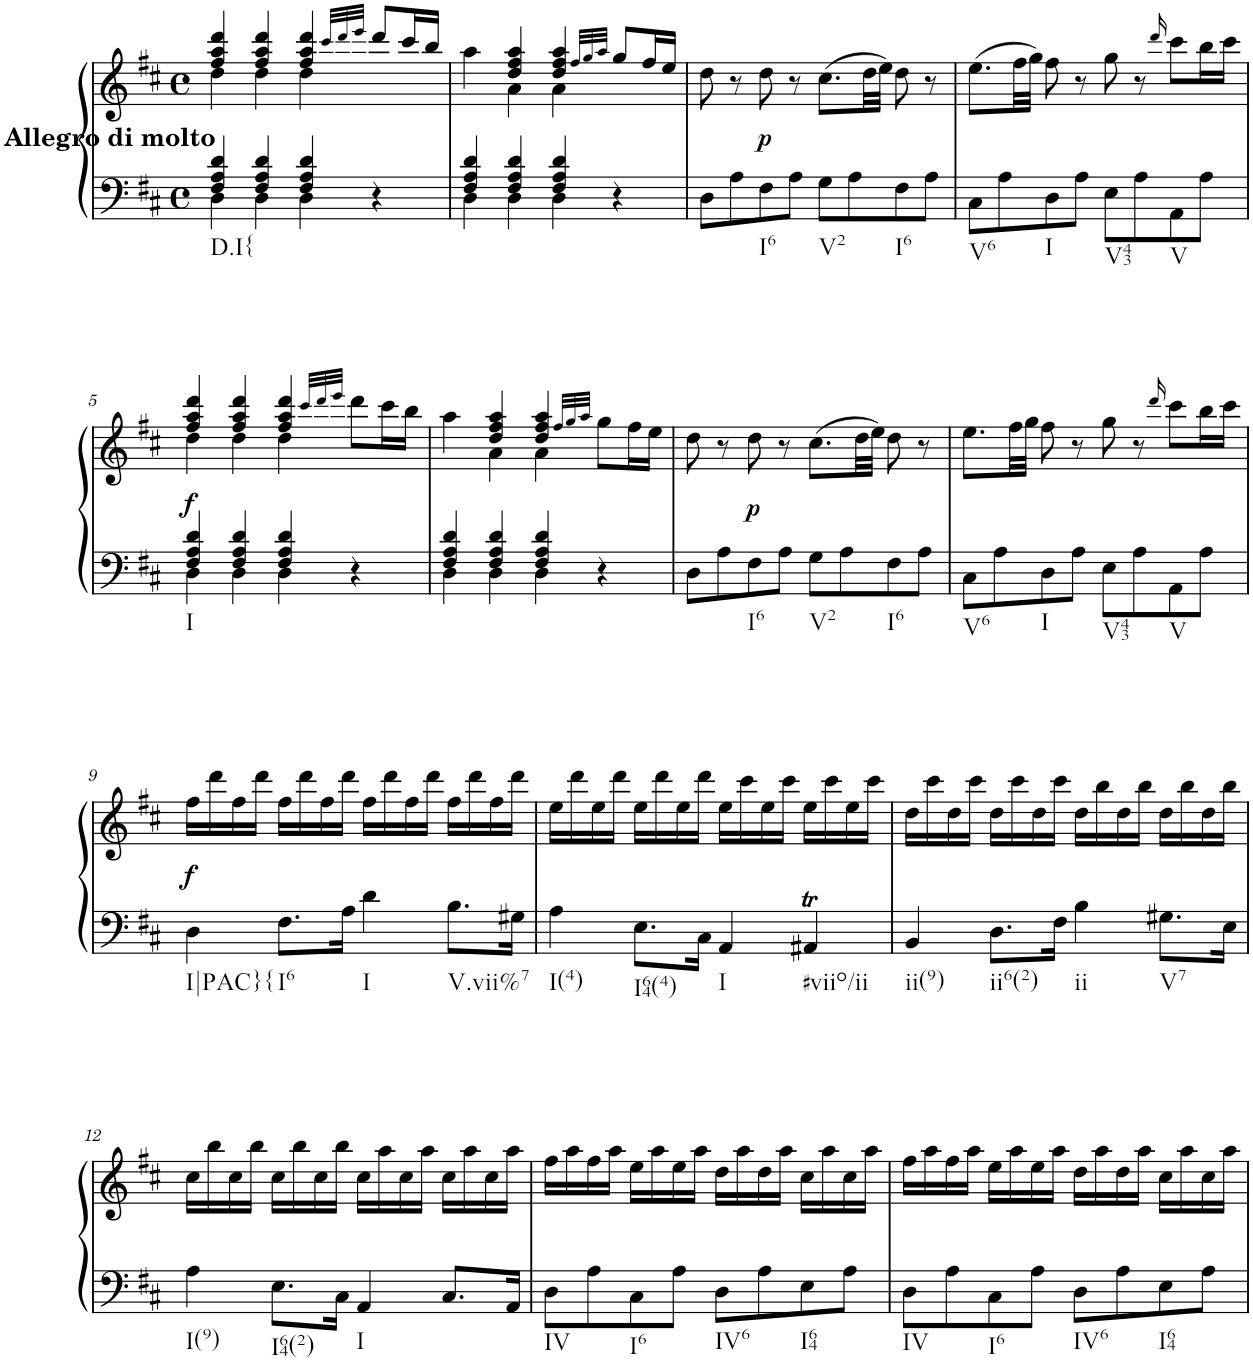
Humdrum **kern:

**kern	**kern	**dynam
*part1	*part1	*part1
*staff2	*staff1	*staff1/2
*I"Piano	*	*
*I'Pno.	*	*
*clefF4	*clefG2	*
*k[f#c#]	*k[f#c#]	*
*M4/4	*M4/4	*
*met(c)	*met(c)	*
=1	=1	=1
*^	*^	*
!	!	!LO:TX:b:B:t=Allegro di molto	!	!
!LO:TX:b:t=D.I{	!	!	!	!
4F#/ 4A/ 4d/	4D\	4ff#/ 4aa/ 4ddd/	4dd\	.
4F#/ 4A/ 4d/	4D\	4ff#/ 4aa/ 4ddd/	4dd\	.
4F#/ 4A/ 4d/	4D\	4ff#/ 4aa/ 4ddd/	4dd\	.
.	.	32qccc#/LLL	.	.
.	.	32qddd/	.	.
.	.	32qeee/JJJ	.	.
4r	4ryy	8ddd/L	4ryy	.
.	.	16ccc#/L	.	.
.	.	16bb/JJ	.	.
=2	=2	=2	=2	=2
4F#/ 4A/ 4d/	4D\	4aa\	4ryy	.
4F#/ 4A/ 4d/	4D\	4dd/ 4ff#/ 4aa/	4a\	.
4F#/ 4A/ 4d/	4D\	4dd/ 4ff#/ 4aa/	4a\	.
.	.	32qff#/LLL	.	.
.	.	32qgg/	.	.
.	.	32qaa/JJJ	.	.
4r	4ryy	8gg/L	4ryy	.
.	.	16ff#/L	.	.
.	.	16ee/JJ	.	.
*v	*v	*	*	*
*	*v	*v	*
=3	=3	=3
8D\L	8dd\	.
8A\	8r	.
!LO:TX:b:t=I6	!	!
!	!	!LO:DY:b
8F#\	8dd\	p
8A\J	8r	.
!LO:TX:b:t=V2	!	!
8G\L	(8.cc#\L	.
8A\	.	.
.	32dd\LL	.
.	32ee\JJJ)	.
!LO:TX:b:t=I6	!	!
8F#\	8dd\	.
8A\J	8r	.
=4	=4	=4
!LO:TX:b:t=V6	!	!
8C#\L	(8.ee\L	.
8A\	.	.
.	32ff#\LL	.
.	32gg\JJJ)	.
!LO:TX:b:t=I	!	!
8D\	8ff#\	.
8A\J	8r	.
!LO:TX:b:t=V43	!	!
8E\L	8gg\	.
8A\	8r	.
.	16qddd/	.
!LO:TX:b:t=V	!	!
8AA\	8ccc#\L	.
8A\J	16bb\L	.
.	16ccc#\JJ	.
!!LO:LB:g=z
=5	=5	=5
*^	*^	*
!LO:TX:b:t=I	!	!	!	!
!	!	!	!	!LO:DY:b
4F#/ 4A/ 4d/	4D\	4ff#/ 4aa/ 4ddd/	4dd\	f
4F#/ 4A/ 4d/	4D\	4ff#/ 4aa/ 4ddd/	4dd\	.
4F#/ 4A/ 4d/	4D\	4ff#/ 4aa/ 4ddd/	4dd\	.
.	.	32qccc#/LLL	.	.
.	.	32qddd/	.	.
.	.	32qeee/JJJ	.	.
4r	4ryy	8ddd\L	4ryy	.
.	.	16ccc#\L	.	.
.	.	16bb\JJ	.	.
=6	=6	=6	=6	=6
4F#/ 4A/ 4d/	4D\	4aa\	4ryy	.
4F#/ 4A/ 4d/	4D\	4dd/ 4ff#/ 4aa/	4a\	.
4F#/ 4A/ 4d/	4D\	4dd/ 4ff#/ 4aa/	4a\	.
.	.	32qff#/LLL	.	.
.	.	32qgg/	.	.
.	.	32qaa/JJJ	.	.
4r	4ryy	8gg\L	4ryy	.
.	.	16ff#\L	.	.
.	.	16ee\JJ	.	.
*v	*v	*	*	*
*	*v	*v	*
=7	=7	=7
8D\L	8dd\	.
8A\	8r	.
!LO:TX:b:t=I6	!	!
!	!	!LO:DY:b
8F#\	8dd\	p
8A\J	8r	.
!LO:TX:b:t=V2	!	!
8G\L	(8.cc#\L	.
8A\	.	.
.	32dd\LL	.
.	32ee\JJJ)	.
!LO:TX:b:t=I6	!	!
8F#\	8dd\	.
8A\J	8r	.
=8	=8	=8
!LO:TX:b:t=V6	!	!
8C#\L	8.ee\L	.
8A\	.	.
.	32ff#\LL	.
.	32gg\JJJ	.
!LO:TX:b:t=I	!	!
8D\	8ff#\	.
8A\J	8r	.
!LO:TX:b:t=V43	!	!
8E\L	8gg\	.
8A\	8r	.
.	16qddd/	.
!LO:TX:b:t=V	!	!
8AA\	8ccc#\L	.
8A\J	16bb\L	.
.	16ccc#\JJ	.
!!LO:LB:g=z
=9	=9	=9
!LO:TX:b:t=I|PAC}{	!	!
!	!	!LO:DY:b
4D\	16ff#\LL	f
.	16ddd\	.
.	16ff#\	.
.	16ddd\JJ	.
!LO:TX:b:t=I6	!	!
8.F#\L	16ff#\LL	.
.	16ddd\	.
.	16ff#\	.
16A\Jk	16ddd\JJ	.
!LO:TX:b:t=I	!	!
4d\	16ff#\LL	.
.	16ddd\	.
.	16ff#\	.
.	16ddd\JJ	.
!LO:TX:b:t=V.vii%7	!	!
8.B\L	16ff#\LL	.
.	16ddd\	.
.	16ff#\	.
16G#X\Jk	16ddd\JJ	.
=10	=10	=10
!LO:TX:b:t=I(4)	!	!
4A\	16ee\LL	.
.	16ddd\	.
.	16ee\	.
.	16ddd\JJ	.
!LO:TX:b:t=I64(4)	!	!
8.E\L	16ee\LL	.
.	16ddd\	.
.	16ee\	.
16C#\Jk	16ddd\JJ	.
!LO:TX:b:t=I	!	!
4AA/	16ee\LL	.
.	16ccc#\	.
.	16ee\	.
.	16ccc#\JJ	.
!LO:TX:b:t=#viio/ii	!	!
4AA#Xt/	16ee\LL	.
.	16ccc#\	.
.	16ee\	.
.	16ccc#\JJ	.
=11	=11	=11
!LO:TX:b:t=ii(9)	!	!
4BB/	16dd\LL	.
.	16ccc#\	.
.	16dd\	.
.	16ccc#\JJ	.
!LO:TX:b:t=ii6(2)	!	!
8.D\L	16dd\LL	.
.	16ccc#\	.
.	16dd\	.
16F#\Jk	16ccc#\JJ	.
!LO:TX:b:t=ii	!	!
4B\	16dd\LL	.
.	16bb\	.
.	16dd\	.
.	16bb\JJ	.
!LO:TX:b:t=V7	!	!
8.G#X\L	16dd\LL	.
.	16bb\	.
.	16dd\	.
16E\Jk	16bb\JJ	.
!!LO:LB:g=z
=12	=12	=12
!LO:TX:b:t=I(9)	!	!
4A\	16cc#\LL	.
.	16bb\	.
.	16cc#\	.
.	16bb\JJ	.
!LO:TX:b:t=I64(2)	!	!
8.E\L	16cc#\LL	.
.	16bb\	.
.	16cc#\	.
16C#\Jk	16bb\JJ	.
!LO:TX:b:t=I	!	!
4AA/	16cc#\LL	.
.	16aa\	.
.	16cc#\	.
.	16aa\JJ	.
8.C#/L	16cc#\LL	.
.	16aa\	.
.	16cc#\	.
16AA/Jk	16aa\JJ	.
=13	=13	=13
!LO:TX:b:t=IV	!	!
8D\L	16ff#\LL	.
.	16aa\	.
8A\	16ff#\	.
.	16aa\JJ	.
!LO:TX:b:t=I6	!	!
8C#\	16ee\LL	.
.	16aa\	.
8A\J	16ee\	.
.	16aa\JJ	.
!LO:TX:b:t=IV6	!	!
8D\L	16dd\LL	.
.	16aa\	.
8A\	16dd\	.
.	16aa\JJ	.
!LO:TX:b:t=I64	!	!
8E\	16cc#\LL	.
.	16aa\	.
8A\J	16cc#\	.
.	16aa\JJ	.
=14	=14	=14
!LO:TX:b:t=IV	!	!
8D\L	16ff#\LL	.
.	16aa\	.
8A\	16ff#\	.
.	16aa\JJ	.
!LO:TX:b:t=I6	!	!
8C#\	16ee\LL	.
.	16aa\	.
8A\J	16ee\	.
.	16aa\JJ	.
!LO:TX:b:t=IV6	!	!
8D\L	16dd\LL	.
.	16aa\	.
8A\	16dd\	.
.	16aa\JJ	.
!LO:TX:b:t=I64	!	!
8E\	16cc#\LL	.
.	16aa\	.
8A\J	16cc#\	.
.	16aa\JJ	.
=	=	=
*-	*-	*-
